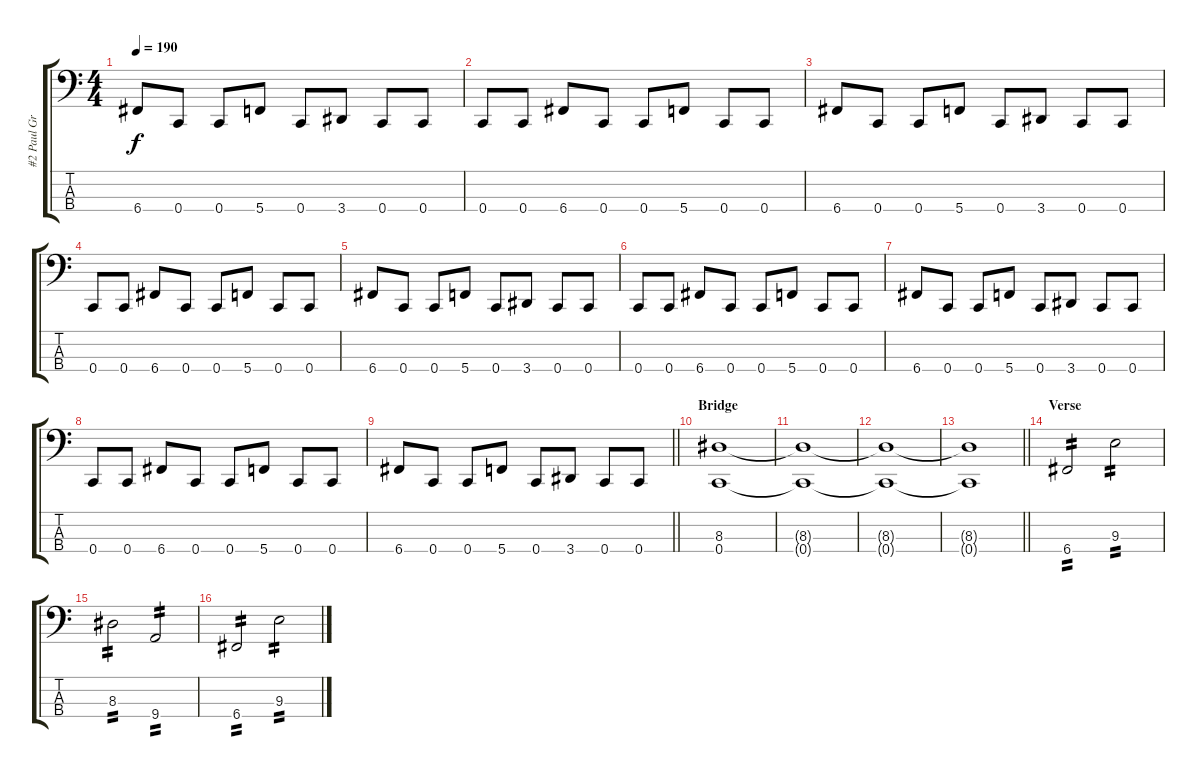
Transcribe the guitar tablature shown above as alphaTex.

\track ("#2 Paul Gray" "#2 Paul Gr") {instrument electricbasspick}
\staff {score tabs}
\tuning (F2 C2 G1 C1) {hide}
\ts (4 4)
\tempo 190
\clef f4
\ks c
6.4.8{dy f} 0.4.8 0.4.8 5.4.8 0.4.8 3.4.8 0.4.8 0.4.8 |
0.4.8 0.4.8 6.4.8 0.4.8 0.4.8 5.4.8 0.4.8 0.4.8 |
6.4.8 0.4.8 0.4.8 5.4.8 0.4.8 3.4.8 0.4.8 0.4.8 |
0.4.8 0.4.8 6.4.8 0.4.8 0.4.8 5.4.8 0.4.8 0.4.8 |
6.4.8 0.4.8 0.4.8 5.4.8 0.4.8 3.4.8 0.4.8 0.4.8 |
0.4.8 0.4.8 6.4.8 0.4.8 0.4.8 5.4.8 0.4.8 0.4.8 |
6.4.8 0.4.8 0.4.8 5.4.8 0.4.8 3.4.8 0.4.8 0.4.8 |
0.4.8 0.4.8 6.4.8 0.4.8 0.4.8 5.4.8 0.4.8 0.4.8 |
\barLineRight lightlight
6.4.8 0.4.8 0.4.8 5.4.8 0.4.8 3.4.8 0.4.8 0.4.8 |
\section ("" "Bridge")
(8.3 0.4).1 |
(8.3{t} 0.4{t}).1 |
(8.3{t} 0.4{t}).1 |
\barLineRight lightlight
(8.3{t} 0.4{t}).1 |
\section ("" "Verse")
6.4.2{tp 2} 9.3.2{tp 2} |
8.3.2{tp 2} 9.4.2{tp 2} |
6.4.2{tp 2} 9.3.2{tp 2}
